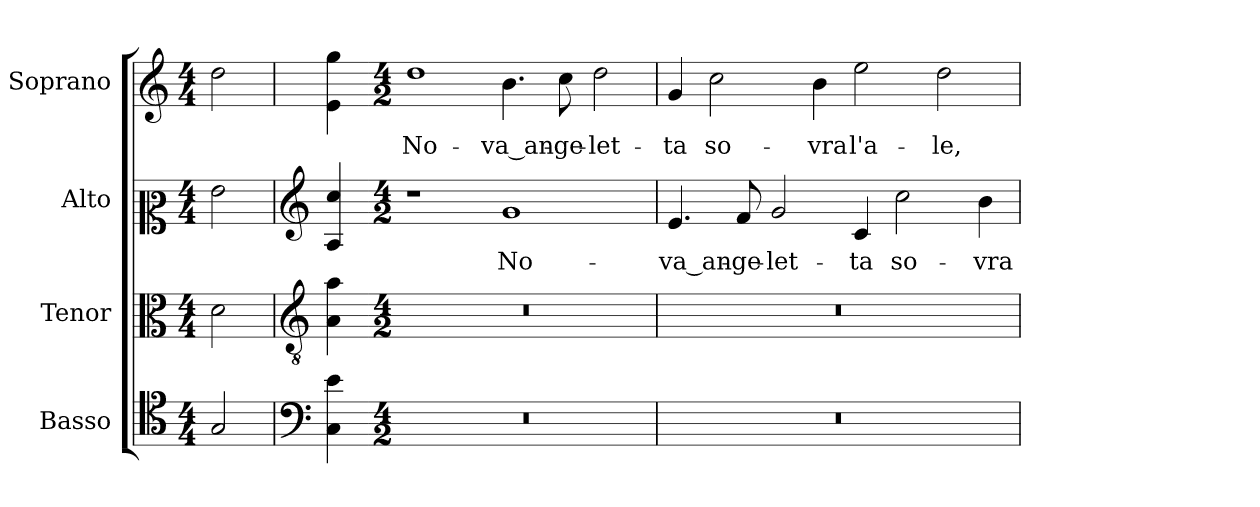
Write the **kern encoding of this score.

**kern	**kern	**kern	**text	**kern	**text
*part4	*part3	*part2	*part2	*part1	*part1
*staff4	*staff3	*staff2	*staff2	*staff1	*staff1
*I"Basso	*I"Tenor	*I"Alto	*	*I"Soprano	*
*	*I'T.	*I'A.	*	*I'Sop.	*
!!LO:PB:g=z
*clefC4	*clefC3	*clefC2	*	*clefG2	*
*	*ITrd7c12	*	*	*	*
*k[]	*k[]	*k[]	*	*k[]	*
*C:	*C:	*C:	*	*C:	*
*M4/4	*M4/4	*M4/4	*	*M4/4	*
=1	=1	=1	=1	=1	=1
!LO:N:head=open	!LO:N:head=open	!LO:N:head=open	!	!LO:N:head=open	!
2Gi/	2Di\	2gi\	.	2ddi\	.
=2	=2	=2	=2	=2	=2
*clefF4	*clefGv2	*clefG2	*	*	*
4Ci\ 4ei	4AAi\ 4Ai	4Ai/ 4cci	.	4ei\ 4ggi	.
=3-	=3-	=3-	=3-	=3-	=3-
*M4/2	*M4/2	*M4/2	*	*M4/2	*
!LO:N:vis=1	!LO:N:vis=1	!	!	!	!
!	!	!	!	!	!LO:LY:b:color=#000000
0r	0r	1r	.	1ddi	No-
!	!	!	!LO:LY:b:color=#000000	!	!
!	!	!	!	!	!LO:LY:b:color=#000000
.	.	1gi	No-	4.bi\	-va_an-
!	!	!	!	!	!LO:LY:b:color=#000000
.	.	.	.	8cci\	-ge-
!	!	!	!	!	!LO:LY:b:color=#000000
.	.	.	.	2ddi\	-let-
=4	=4	=4	=4	=4	=4
!LO:N:vis=1	!LO:N:vis=1	!	!	!	!
!	!	!	!LO:LY:b:color=#000000	!	!
!	!	!	!	!	!LO:LY:b:color=#000000
0r	0r	4.ei/	-va_an-	4gi/	-ta
!	!	!	!	!	!LO:LY:b:color=#000000
.	.	.	.	2cci\	so-
!	!	!	!LO:LY:b:color=#000000	!	!
.	.	8fi/	-ge-	.	.
!	!	!	!LO:LY:b:color=#000000	!	!
.	.	2gi/	-let-	.	.
!	!	!	!	!	!LO:LY:b:color=#000000
.	.	.	.	4bi\	-vra
!	!	!	!LO:LY:b:color=#000000	!	!
!	!	!	!	!	!LO:LY:b:color=#000000
.	.	4ci/	-ta	2eei\	l'a-
!	!	!	!LO:LY:b:color=#000000	!	!
.	.	2cci\	so-	.	.
!	!	!	!	!	!LO:LY:b:color=#000000
.	.	.	.	2ddi\	-le,
!	!	!	!LO:LY:b:color=#000000	!	!
.	.	4bi\	-vra	.	.
=	=	=	=	=	=
*-	*-	*-	*-	*-	*-
